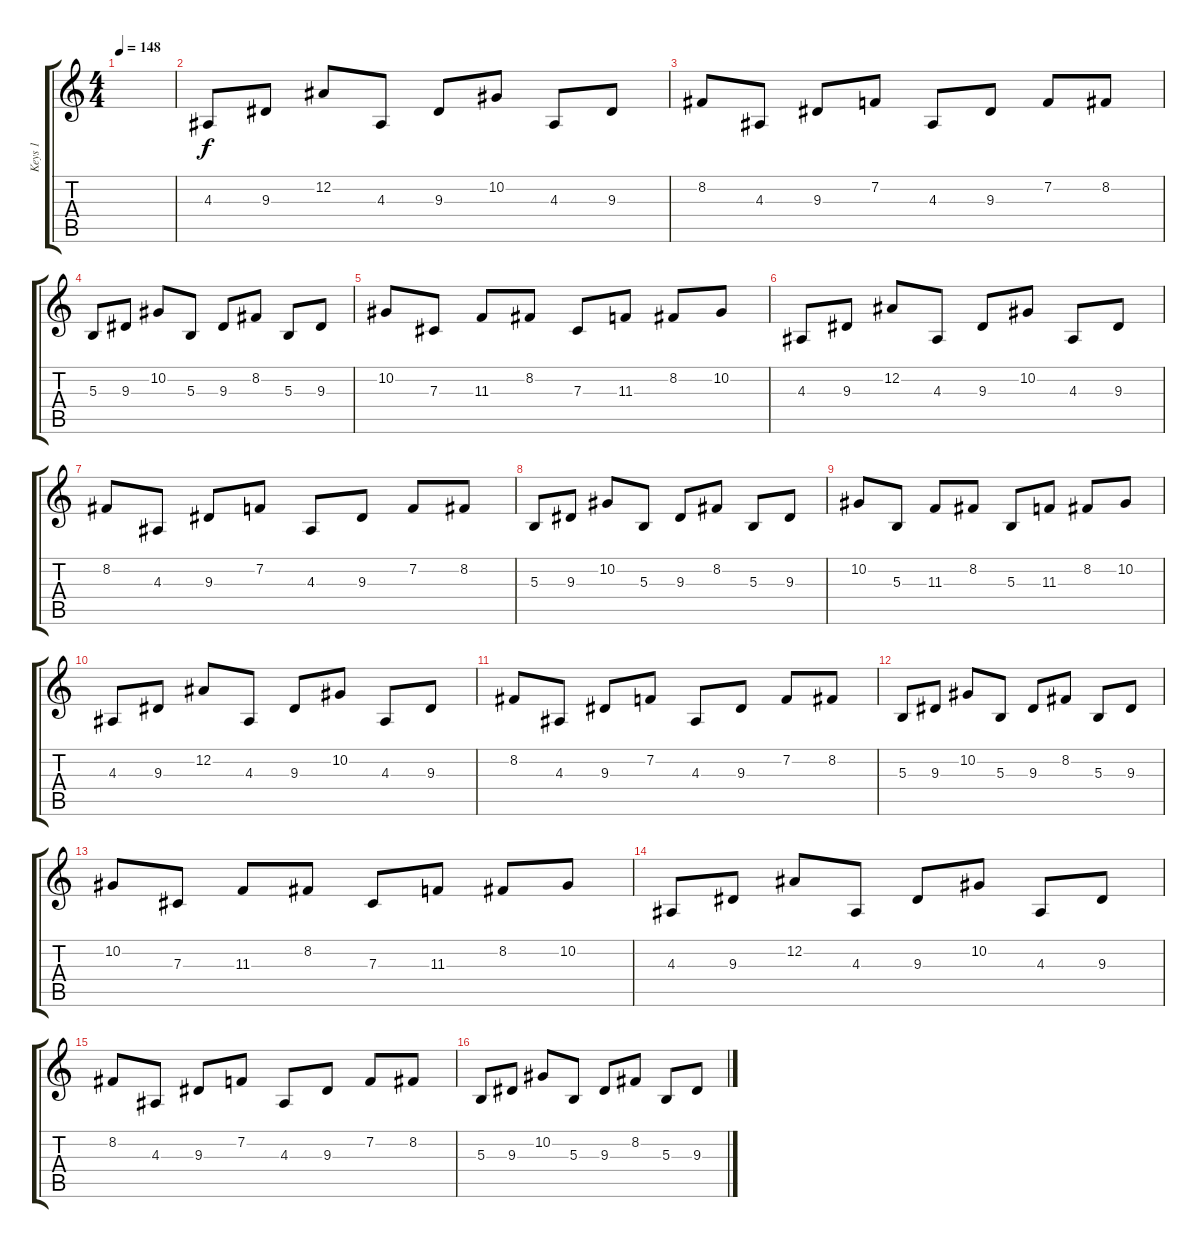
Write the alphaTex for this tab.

\track ("Keys 1" "Keys 1") {instrument lead2sawtooth}
\staff {score tabs}
\tuning (Eb4 Bb3 Gb3 Db3 Ab2 Eb2) {hide}
\ts (4 4)
\tempo 148
\clef g2
\ks c
|
4.3.8 9.3.8 12.2.8 4.3.8 9.3.8 10.2.8 4.3.8 9.3.8 |
8.2.8 4.3.8 9.3.8 7.2.8 4.3.8 9.3.8 7.2.8 8.2.8 |
5.3.8 9.3.8 10.2.8 5.3.8 9.3.8 8.2.8 5.3.8 9.3.8 |
10.2.8 7.3.8 11.3.8 8.2.8 7.3.8 11.3.8 8.2.8 10.2.8 |
4.3.8 9.3.8 12.2.8 4.3.8 9.3.8 10.2.8 4.3.8 9.3.8 |
8.2.8 4.3.8 9.3.8 7.2.8 4.3.8 9.3.8 7.2.8 8.2.8 |
5.3.8 9.3.8 10.2.8 5.3.8 9.3.8 8.2.8 5.3.8 9.3.8 |
10.2.8 5.3.8 11.3.8 8.2.8 5.3.8 11.3.8 8.2.8 10.2.8 |
4.3.8 9.3.8 12.2.8 4.3.8 9.3.8 10.2.8 4.3.8 9.3.8 |
8.2.8 4.3.8 9.3.8 7.2.8 4.3.8 9.3.8 7.2.8 8.2.8 |
5.3.8 9.3.8 10.2.8 5.3.8 9.3.8 8.2.8 5.3.8 9.3.8 |
10.2.8 7.3.8 11.3.8 8.2.8 7.3.8 11.3.8 8.2.8 10.2.8 |
4.3.8 9.3.8 12.2.8 4.3.8 9.3.8 10.2.8 4.3.8 9.3.8 |
8.2.8 4.3.8 9.3.8 7.2.8 4.3.8 9.3.8 7.2.8 8.2.8 |
5.3.8 9.3.8 10.2.8 5.3.8 9.3.8 8.2.8 5.3.8 9.3.8
